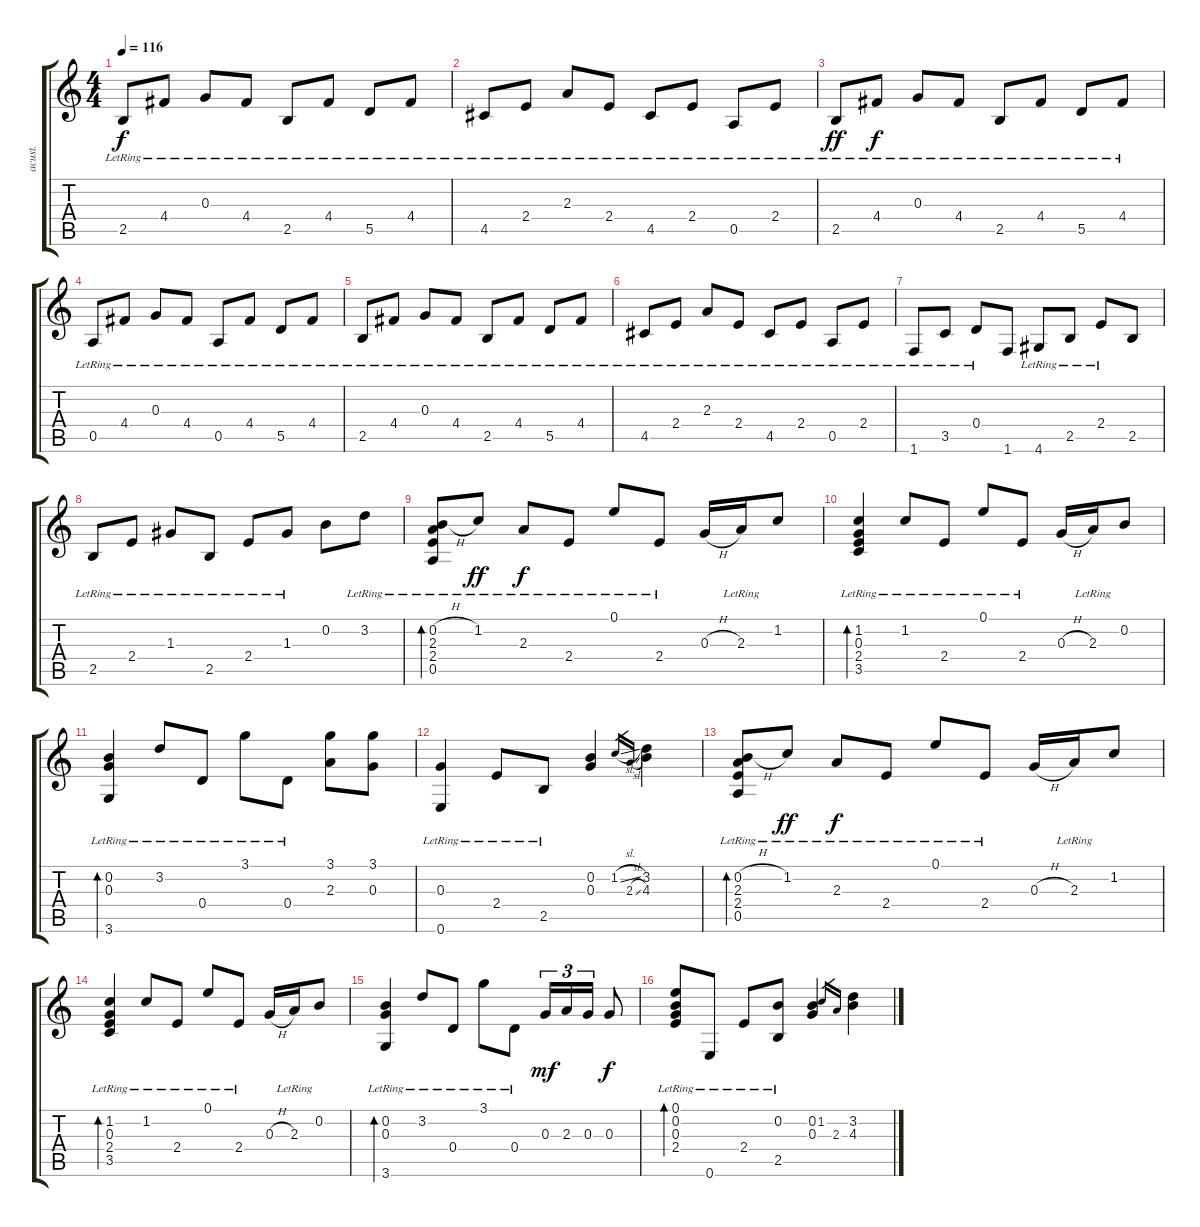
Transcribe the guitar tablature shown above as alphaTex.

\track ("acust." "acust.") {instrument acousticguitarsteel}
\staff {score tabs}
\tuning (E4 B3 G3 D3 A2 E2) {hide}
\ts (4 4)
\tempo 116
\clef g2
\ks c
2.5{lr}.8{dy f} 4.4{lr}.8 0.3{lr}.8 4.4{lr}.8 2.5{lr}.8 4.4{lr}.8 5.5{lr}.8 4.4{lr}.8 |
4.5{lr}.8 2.4{lr}.8 2.3{lr}.8 2.4{lr}.8 4.5{lr}.8 2.4{lr}.8 0.5{lr}.8 2.4{lr}.8 |
2.5{lr}.8{dy ff} 4.4{lr}.8{dy f} 0.3{lr}.8 4.4{lr}.8 2.5{lr}.8 4.4{lr}.8 5.5{lr}.8 4.4{lr}.8 |
0.5{lr}.8 4.4{lr}.8 0.3{lr}.8 4.4{lr}.8 0.5{lr}.8 4.4{lr}.8 5.5{lr}.8 4.4{lr}.8 |
2.5{lr}.8 4.4{lr}.8 0.3{lr}.8 4.4{lr}.8 2.5{lr}.8 4.4{lr}.8 5.5{lr}.8 4.4{lr}.8 |
4.5{lr}.8 2.4{lr}.8 2.3{lr}.8 2.4{lr}.8 4.5{lr}.8 2.4{lr}.8 0.5{lr}.8 2.4{lr}.8 |
1.6{lr}.8 3.5{lr}.8 0.4{lr}.8 1.6.8 4.6{lr}.8 2.5{lr}.8 2.4{lr}.8 2.5.8 |
2.5{lr}.8 2.4{lr}.8 1.3{lr}.8 2.5{lr}.8 2.4{lr}.8 1.3{lr}.8 0.2.8 3.2{lr}.8 |
(0.2{h} 2.3{lr} 2.4{lr} 0.5{lr}).8{bd 30} 1.2{lr}.8{dy ff} 2.3{lr}.8{dy f} 2.4{lr}.8 0.1{lr}.8 2.4{lr}.8 0.3{h}.16 2.3{lr}.16 1.2.8 |
(1.2 0.3{lr} 2.4{lr} 3.5{lr}).4{bd 30} 1.2{lr}.8 2.4{lr}.8 0.1{lr}.8 2.4{lr}.8 0.3{h}.16 2.3{lr}.16 0.2.8 |
(0.2 0.3{lr} 3.6{lr}).4{bd 30} 3.2{lr}.8 0.4{lr}.8 3.1{lr}.8 0.4{lr}.8 (3.1 2.3).8 (3.1 0.3).8 |
(0.3{lr} 0.6{lr}).4 2.4{lr}.8 2.5{lr}.8 (0.2 0.3).4 1.2{sl}.16{gr} 2.3{sl}.16{gr} (3.2 4.3).4 |
(0.2{h} 2.3{lr} 2.4{lr} 0.5{lr}).8{bd 30} 1.2{lr}.8{dy ff} 2.3{lr}.8{dy f} 2.4{lr}.8 0.1{lr}.8 2.4{lr}.8 0.3{h}.16 2.3{lr}.16 1.2.8 |
(1.2 0.3{lr} 2.4{lr} 3.5{lr}).4{bd 30} 1.2{lr}.8 2.4{lr}.8 0.1{lr}.8 2.4{lr}.8 0.3{h}.16 2.3{lr}.16 0.2.8 |
(0.2 0.3{lr} 3.6{lr}).4{bd 30} 3.2{lr}.8 0.4{lr}.8 3.1{lr}.8 0.4{lr}.8 0.3.16{tu (3 2) dy mf} 2.3.16{tu (3 2)} 0.3.16{tu (3 2)} 0.3.8{dy f} |
(0.1{lr} 0.2{lr} 0.3{lr} 2.4{lr}).8{bd 30} 0.6{lr}.8 2.4{lr}.8 (0.2 2.5{lr}).8 (0.2 0.3).4 1.2.16{gr} 2.3.16{gr} (3.2 4.3).4
